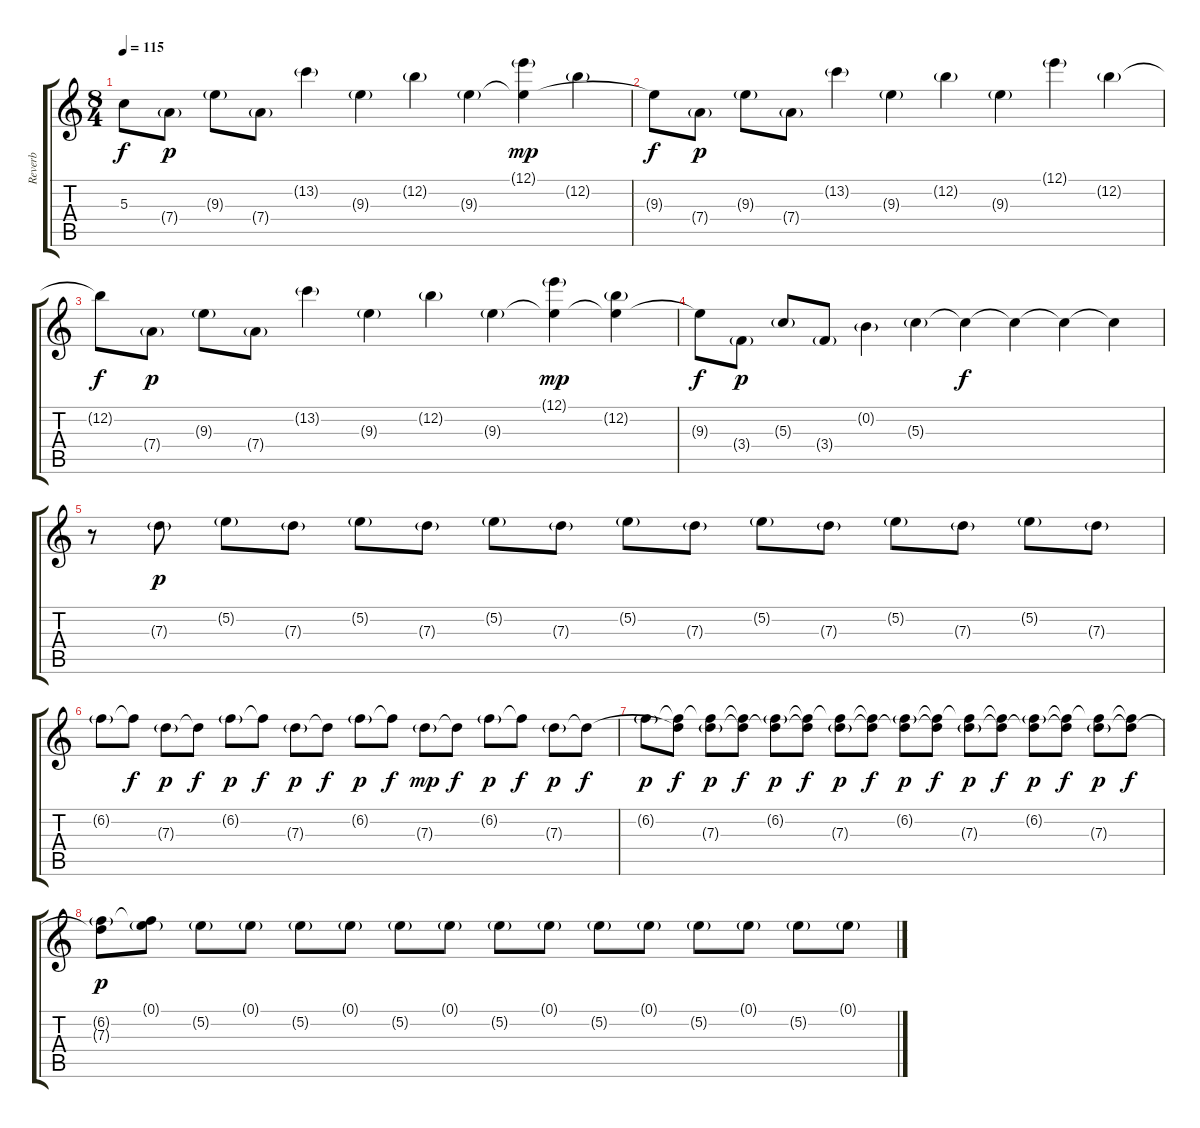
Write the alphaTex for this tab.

\track ("Reverb" "Reverb") {instrument overdrivenguitar}
\staff {score tabs}
\tuning (E4 B3 G3 D3 A2 D2) {hide}
\ts (8 4)
\tempo 115
\clef g2
\ks c
5.3{t}.8{dy f} 7.4{g}.8{dy p} 9.3{g}.8 7.4{g}.8 13.2{g}.4 9.3{g}.4 12.2{g}.4 9.3{g}.4 (12.1{g} 9.3{t}).4{dy mp} 12.2{g}.4 |
9.3{t}.8{dy f} 7.4{g}.8{dy p} 9.3{g}.8 7.4{g}.8 13.2{g}.4 9.3{g}.4 12.2{g}.4 9.3{g}.4 12.1{g}.4 12.2{g}.4 |
12.2{t}.8{dy f} 7.4{g}.8{dy p} 9.3{g}.8 7.4{g}.8 13.2{g}.4 9.3{g}.4 12.2{g}.4 9.3{g}.4 (12.1{g} 9.3{t}).4{dy mp} (12.2{g} 9.3{t}).4 |
9.3{t}.8{dy f} 3.4{g}.8{dy p} 5.3{g}.8 3.4{g}.8 0.2{g}.4 5.3{g}.4 5.3{t}.4{dy f} 5.3{t}.4 5.3{t}.4 5.3{t}.4 |
r.8 7.3{g}.8{dy p} 5.2{g}.8 7.3{g}.8 5.2{g}.8 7.3{g}.8 5.2{g}.8 7.3{g}.8 5.2{g}.8 7.3{g}.8 5.2{g}.8 7.3{g}.8 5.2{g}.8 7.3{g}.8 5.2{g}.8 7.3{g}.8 |
6.2{g}.8 6.2{t}.8{dy f} 7.3{g}.8{dy p} 7.3{t}.8{dy f} 6.2{g}.8{dy p} 6.2{t}.8{dy f} 7.3{g}.8{dy p} 7.3{t}.8{dy f} 6.2{g}.8{dy p} 6.2{t}.8{dy f} 7.3{g}.8{dy mp} 7.3{t}.8{dy f} 6.2{g}.8{dy p} 6.2{t}.8{dy f} 7.3{g}.8{dy p} 7.3{t}.8{dy f} |
6.2{g}.8{dy p} (6.2{t} 7.3{t}).8{dy f} (6.2{t} 7.3{g}).8{dy p} (6.2{t} 7.3{t}).8{dy f} (6.2{g} 7.3{t}).8{dy p} (6.2{t} 7.3{t}).8{dy f} (6.2{t} 7.3{g}).8{dy p} (6.2{t} 7.3{t}).8{dy f} (6.2{g} 7.3{t}).8{dy p} (6.2{t} 7.3{t}).8{dy f} (6.2{t} 7.3{g}).8{dy p} (6.2{t} 7.3{t}).8{dy f} (6.2{g} 7.3{t}).8{dy p} (6.2{t} 7.3{t}).8{dy f} (6.2{t} 7.3{g}).8{dy p} (6.2{t} 7.3{t}).8{dy f} |
(6.2{g} 7.3{t}).8{dy p} (0.1{g} 6.2{t}).8 5.2{g}.8 0.1{g}.8 5.2{g}.8 0.1{g}.8 5.2{g}.8 0.1{g}.8 5.2{g}.8 0.1{g}.8 5.2{g}.8 0.1{g}.8 5.2{g}.8 0.1{g}.8 5.2{g}.8 0.1{g}.8
